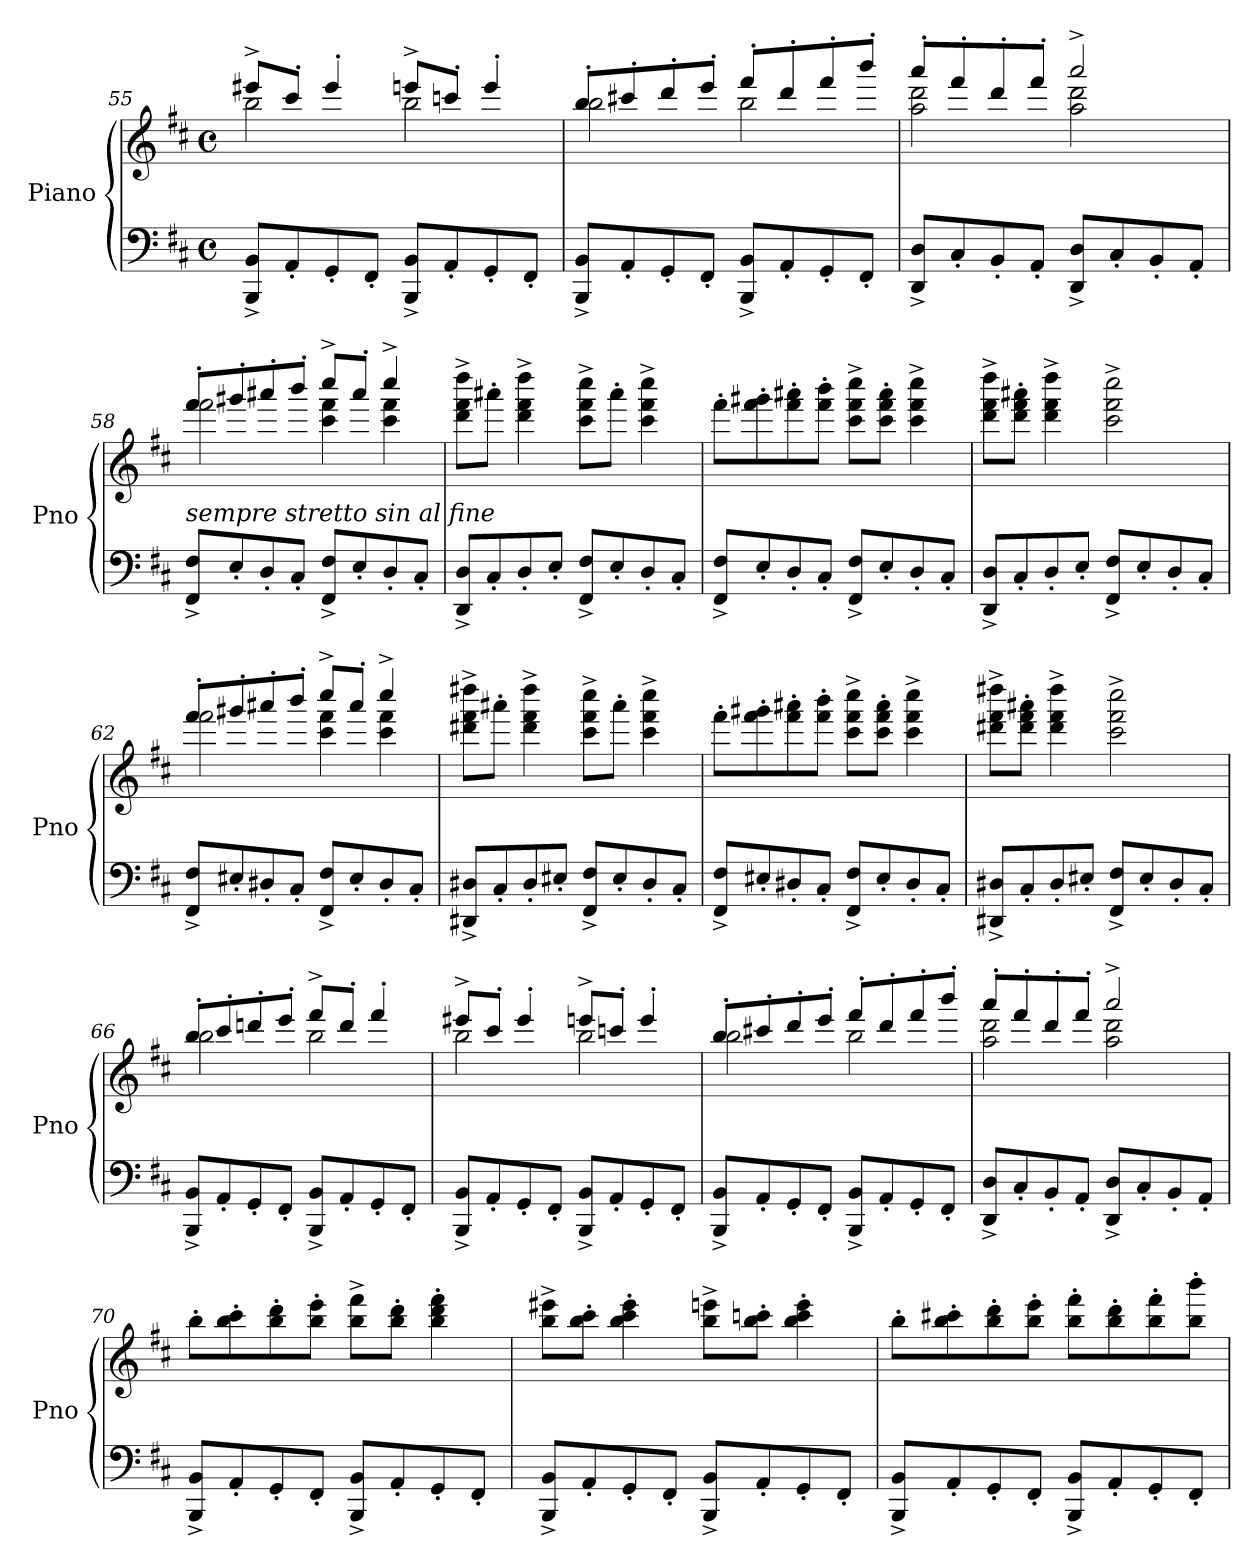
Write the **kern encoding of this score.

**kern	**kern
*part1	*part1
*staff2	*staff1
*I"Piano	*
*I'Pno	*
*clefF4	*clefG2
*k[f#c#]	*k[f#c#]
*M4/4	*M4/4
*met(c)	*met(c)
=55	=55
*	*^
8BBB/^ 8BB/^L	8eee#X^/L	2bb\
8AA'/	8ccc#'/J	.
8GG'/	4eee#'/	.
8FF#'/J	.	.
8BBB/^ 8BB/^L	8eeen^/L	2bb\
8AA'/	8cccn'/J	.
8GG'/	4eee'/	.
8FF#'/J	.	.
!!LO:LB:g=z	!!
=56	=56	=56
8BBB/^ 8BB/^L	8bb'/L	2bb\
8AA'/	8ccc#X'/	.
8GG'/	8ddd'/	.
8FF#'/J	8eee'/J	.
8BBB/^ 8BB/^L	8fff#'/L	2bb\
8AA'/	8ddd'/	.
8GG'/	8fff#'/	.
8FF#'/J	8bbb'/J	.
=57	=57	=57
8DD/^ 8D/^L	8aaa'/L	2aa\ 2ddd\
8C#'/	8fff#'/	.
8BB'/	8ddd'/	.
8AA'/J	8fff#'/J	.
8DD/^ 8D/^L	2aaa^/	2aa\ 2ddd\
8C#'/	.	.
8BB'/	.	.
8AA'/J	.	.
=58	=58	=58
!LO:TX:a:i:t=sempre stretto sin al fine	!	!
8FF#/^ 8F#/^L	8fff#'/L	2fff#\
8E'/	8ggg#X'/	.
8D'/	8aaa#X'/	.
8C#'/J	8bbb'/J	.
8FF#/^ 8F#/^L	8cccc#^/L	4ccc#\ 4fff#\
8E'/	8aaa#'/J	.
8D'/	4cccc#^/	4ccc#\ 4fff#\
8C#'/J	.	.
*	*v	*v
=59	=59
8DD/^ 8D/^L	8ddd\^ 8fff#\^ 8dddd\^L
8C#'/	8aaa#X'\J
8D'/	4ddd\^ 4fff#\^ 4dddd\^
8E'/J	.
8FF#/^ 8F#/^L	8ccc#\^ 8fff#\^ 8cccc#\^L
8E'/	8aaa#'\J
8D'/	4ccc#\^ 4fff#\^ 4cccc#\^
8C#'/J	.
!!LO:LB:g=z
=60	=60
8FF#/^ 8F#/^L	8fff#'\L
8E'/	8fff#\' 8ggg#X\'
8D'/	8fff#\' 8aaa#X\'
8C#'/J	8fff#\' 8bbb\'J
8FF#/^ 8F#/^L	8ccc#\^ 8fff#\^ 8cccc#\^L
8E'/	8ccc#\' 8fff#\' 8aaa#\'J
8D'/	4ccc#\^ 4fff#\^ 4cccc#\^
8C#'/J	.
=61	=61
8DD/^ 8D/^L	8ddd\^ 8fff#\^ 8dddd\^L
8C#'/	8ddd\' 8fff#\' 8aaa#X\'J
8D'/	4ddd\^ 4fff#\^ 4dddd\^
8E'/J	.
8FF#/^ 8F#/^L	2ccc#\^ 2fff#\^ 2cccc#\^
8E'/	.
8D'/	.
8C#'/J	.
=62	=62
*	*^
8FF#/^ 8F#/^L	8fff#'/L	2fff#\
8E#X'/	8ggg#X'/	.
8D#X'/	8aaa#X'/	.
8C#'/J	8bbb'/J	.
8FF#/^ 8F#/^L	8cccc#^/L	4ccc#\ 4fff#\
8E#'/	8aaa#'/J	.
8D#'/	4cccc#^/	4ccc#\ 4fff#\
8C#'/J	.	.
*	*v	*v
=63	=63
8DD#X/^ 8D#X/^L	8ddd#X\^ 8fff#\^ 8dddd#X\^L
8C#'/	8aaa#X'\J
8D#'/	4ddd#\^ 4fff#\^ 4dddd#\^
8E#X'/J	.
8FF#/^ 8F#/^L	8ccc#\^ 8fff#\^ 8cccc#\^L
8E#'/	8aaa#'\J
8D#'/	4ccc#\^ 4fff#\^ 4cccc#\^
8C#'/J	.
!!LO:PB:g=z
=64	=64
8FF#/^ 8F#/^L	8fff#'\L
8E#X'/	8fff#\' 8ggg#X\'
8D#X'/	8fff#\' 8aaa#X\'
8C#'/J	8fff#\' 8bbb\'J
8FF#/^ 8F#/^L	8ccc#\^ 8fff#\^ 8cccc#\^L
8E#'/	8ccc#\' 8fff#\' 8aaa#\'J
8D#'/	4ccc#\^ 4fff#\^ 4cccc#\^
8C#'/J	.
=65	=65
8DD#X/^ 8D#X/^L	8ddd#X\^ 8fff#\^ 8dddd#X\^L
8C#'/	8ddd#\' 8fff#\' 8aaa#X\'J
8D#'/	4ddd#\^ 4fff#\^ 4dddd#\^
8E#X'/J	.
8FF#/^ 8F#/^L	2ccc#\^ 2fff#\^ 2cccc#\^
8E#'/	.
8D#'/	.
8C#'/J	.
=66	=66
*	*^
8BBB/^ 8BB/^L	8bb'/L	2bb\
8AA'/	8ccc#'/	.
8GG'/	8dddn'/	.
8FF#'/J	8eee'/J	.
8BBB/^ 8BB/^L	8fff#^/L	2bb\
8AA'/	8ddd'/J	.
8GG'/	4fff#'/	.
8FF#'/J	.	.
=67	=67	=67
8BBB/^ 8BB/^L	8eee#X^/L	2bb\
8AA'/	8ccc#'/J	.
8GG'/	4eee#'/	.
8FF#'/J	.	.
8BBB/^ 8BB/^L	8eeen^/L	2bb\
8AA'/	8cccn'/J	.
8GG'/	4eee'/	.
8FF#'/J	.	.
!!LO:LB:g=z	!!
=68	=68	=68
8BBB/^ 8BB/^L	8bb'/L	2bb\
8AA'/	8ccc#X'/	.
8GG'/	8ddd'/	.
8FF#'/J	8eee'/J	.
8BBB/^ 8BB/^L	8fff#'/L	2bb\
8AA'/	8ddd'/	.
8GG'/	8fff#'/	.
8FF#'/J	8bbb'/J	.
=69	=69	=69
8DD/^ 8D/^L	8aaa'/L	2aa\ 2ddd\
8C#'/	8fff#'/	.
8BB'/	8ddd'/	.
8AA'/J	8fff#'/J	.
8DD/^ 8D/^L	2aaa^/	2aa\ 2ddd\
8C#'/	.	.
8BB'/	.	.
8AA'/J	.	.
*	*v	*v
=70	=70
8BBB/^ 8BB/^L	8bb'\L
8AA'/	8bb\' 8ccc#\'
8GG'/	8bb\' 8ddd\'
8FF#'/J	8bb\' 8eee\'J
8BBB/^ 8BB/^L	8bb\^ 8fff#\^L
8AA'/	8bb\' 8ddd\'J
8GG'/	4bb\' 4ddd\' 4fff#\'
8FF#'/J	.
=71	=71
8BBB/^ 8BB/^L	8bb\^ 8eee#X\^L
8AA'/	8bb\' 8ccc#\'J
8GG'/	4bb\' 4ccc#\' 4eee#\'
8FF#'/J	.
8BBB/^ 8BB/^L	8bb\^ 8eeen\^L
8AA'/	8bb\' 8cccn\'J
8GG'/	4bb\' 4ccc\' 4eee\'
8FF#'/J	.
!!LO:LB:g=z
=72	=72
8BBB/^ 8BB/^L	8bb'\L
8AA'/	8bb\' 8ccc#X\'
8GG'/	8bb\' 8ddd\'
8FF#'/J	8bb\' 8eee\'J
8BBB/^ 8BB/^L	8bb\' 8fff#\'L
8AA'/	8bb\' 8ddd\'
8GG'/	8bb\' 8fff#\'
8FF#'/J	8bb\' 8bbb\'J
=	=
*-	*-
